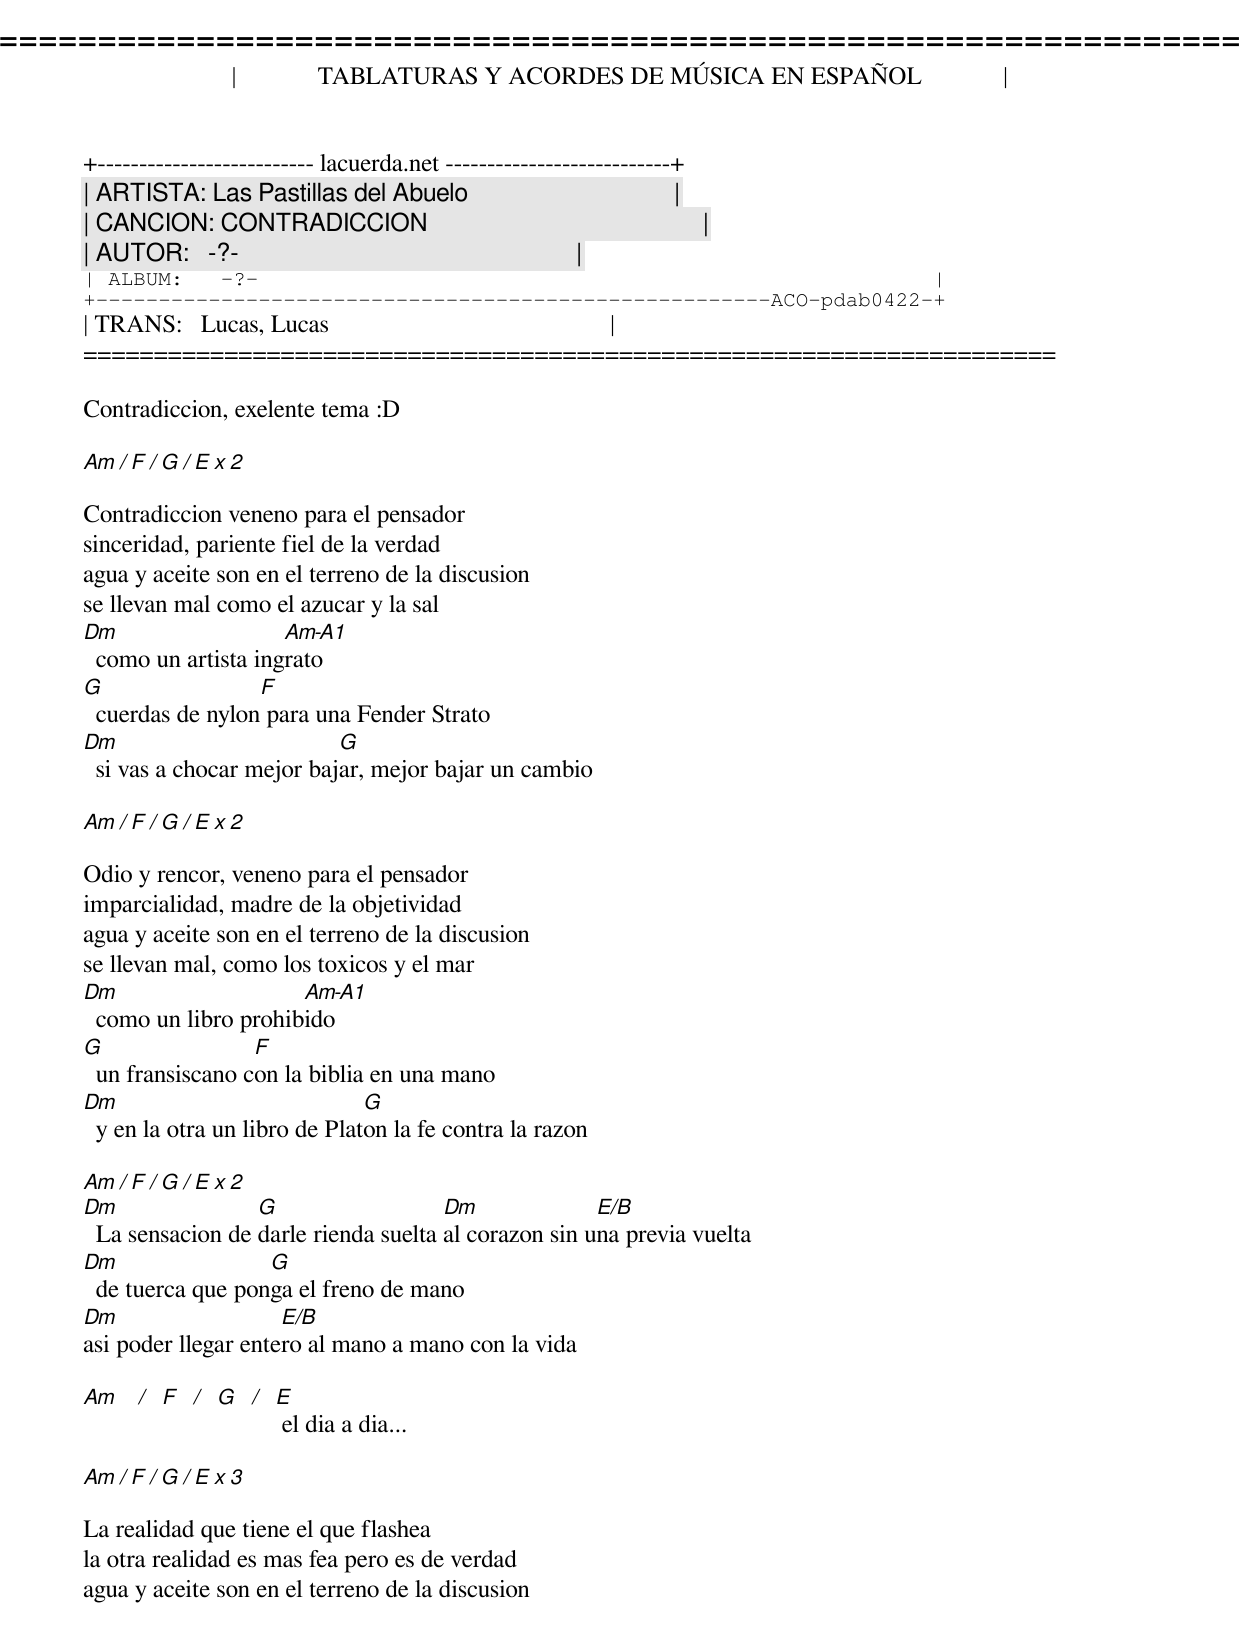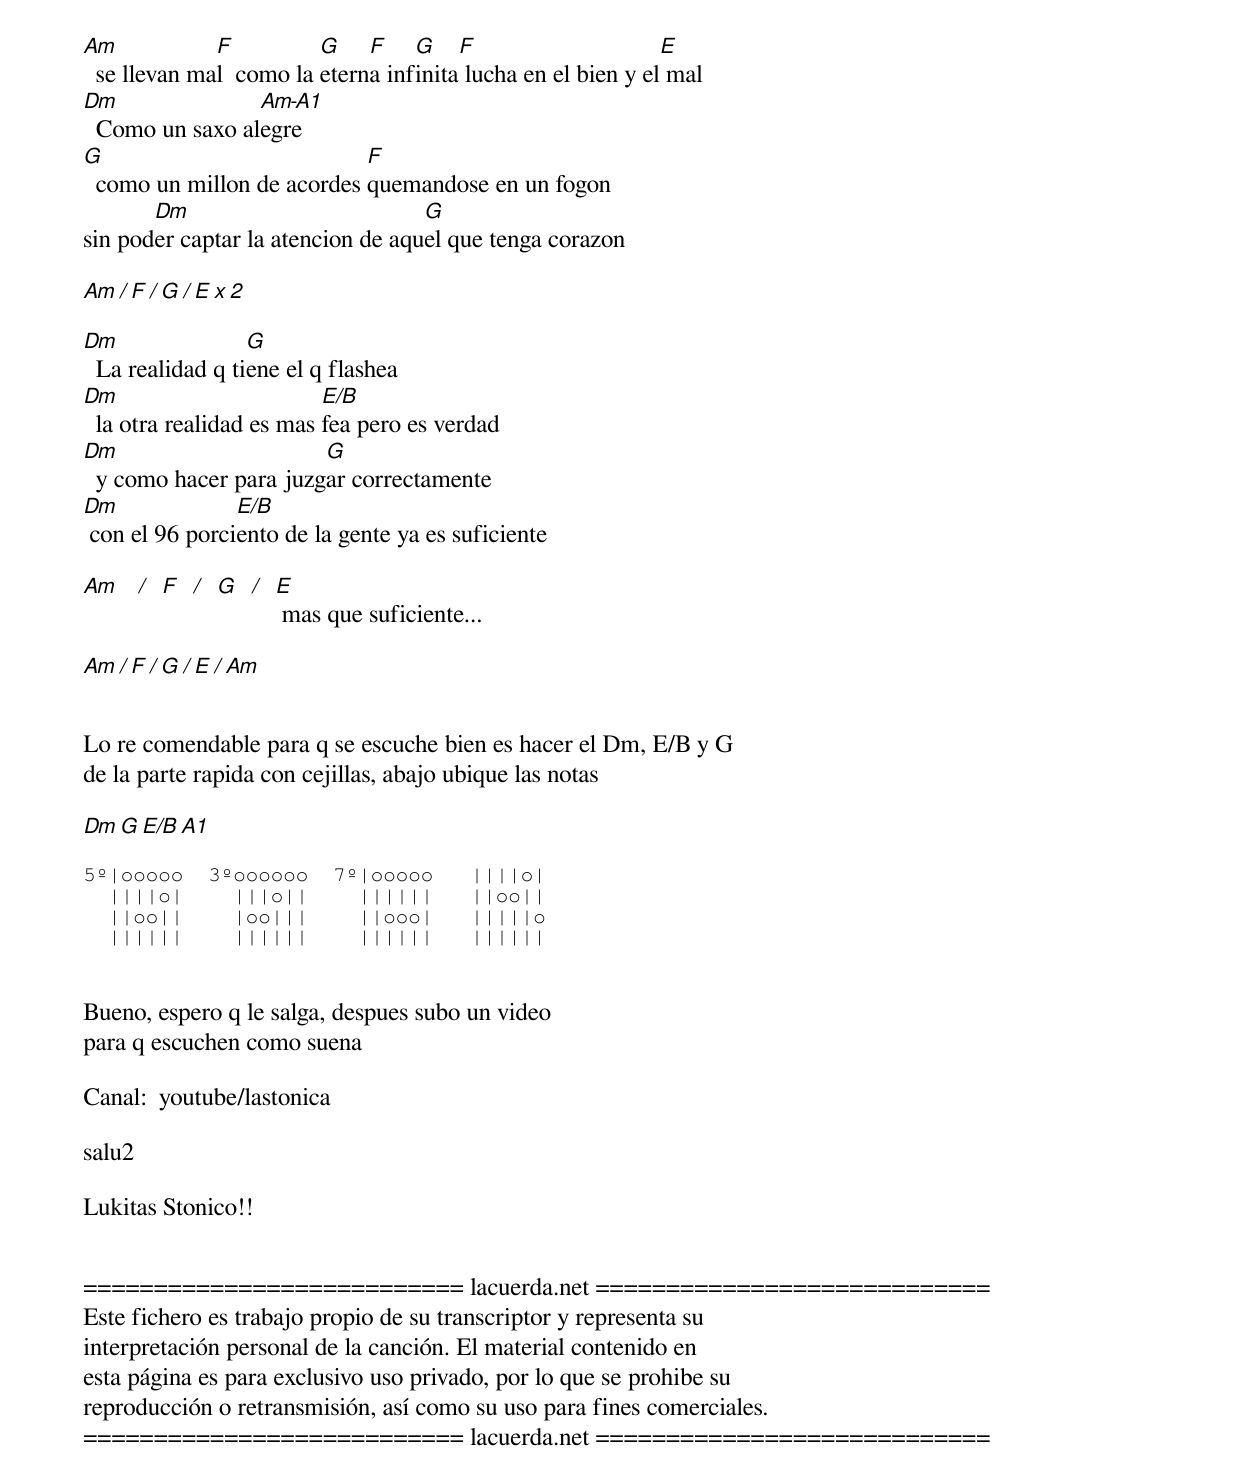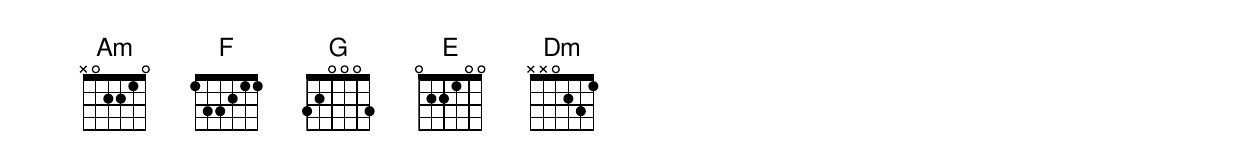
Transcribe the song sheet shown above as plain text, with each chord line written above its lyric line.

=====================================================================
|             TABLATURAS Y ACORDES DE MÚSICA EN ESPAÑOL             |
+-------------------------- lacuerda.net ---------------------------+
| ARTISTA: Las Pastillas del Abuelo                                 |
| CANCION: CONTRADICCION                                            |
| AUTOR:   -?-                                                      |
| ALBUM:   -?-                                                      |
+------------------------------------------------------ACO-pdab0422-+
| TRANS:   Lucas, Lucas                                             |
=====================================================================

Contradiccion, exelente tema :D

Am / F / G / E x 2

Contradiccion veneno para el pensador
sinceridad, pariente fiel de la verdad
agua y aceite son en el terreno de la discusion
se llevan mal como el azucar y la sal
Dm                   Am-A1
  como un artista ingrato
G                 F
  cuerdas de nylon para una Fender Strato
Dm                         G
  si vas a chocar mejor bajar, mejor bajar un cambio

Am / F / G / E x 2

Odio y rencor, veneno para el pensador
imparcialidad, madre de la objetividad
agua y aceite son en el terreno de la discusion
se llevan mal, como los toxicos y el mar
Dm                    Am-A1
  como un libro prohibido
G                 F
  un fransiscano con la biblia en una mano
Dm                             G
  y en la otra un libro de Platon la fe contra la razon

Am / F / G / E x 2
Dm                G                   Dm              E/B
  La sensacion de darle rienda suelta al corazon sin una previa vuelta
Dm                 G
  de tuerca que ponga el freno de mano
Dm                   E/B
asi poder llegar entero al mano a mano con la vida

Am / F / G / E
              el dia a dia...

Am / F / G / E x 3

La realidad que tiene el que flashea
la otra realidad es mas fea pero es de verdad
agua y aceite son en el terreno de la discusion
Am            F          G    F    G    F                     E
  se llevan mal  como la eterna infinita lucha en el bien y el mal
Dm               Am-A1
  Como un saxo alegre
G                           F
  como un millon de acordes quemandose en un fogon
       Dm                          G
sin poder captar la atencion de aquel que tenga corazon

Am / F / G / E x 2

Dm                G
  La realidad q tiene el q flashea
Dm                        E/B
  la otra realidad es mas fea pero es verdad
Dm                      G
  y como hacer para juzgar correctamente
Dm              E/B
 con el 96 porciento de la gente ya es suficiente

Am / F / G / E
              mas que suficiente...

Am / F / G / E / Am


Lo re comendable para q se escuche bien es hacer el Dm, E/B y G
de la parte rapida con cejillas, abajo ubique las notas

    Dm        G        E/B      A1

5º|ooooo  3ºoooooo  7º|ooooo   ||||o|
  ||||o|    |||o||    ||||||   ||oo||
  ||oo||    |oo|||    ||ooo|   |||||o
  ||||||    ||||||    ||||||   ||||||


Bueno, espero q le salga, despues subo un video
para q escuchen como suena

Canal:  youtube/lastonica

salu2

Lukitas Stonico!!


=========================== lacuerda.net ============================
Este fichero es trabajo propio de su transcriptor y representa su
interpretación personal de la canción. El material contenido en
esta página es para exclusivo uso privado, por lo que se prohibe su
reproducción o retransmisión, así como su uso para fines comerciales.
=========================== lacuerda.net ============================
